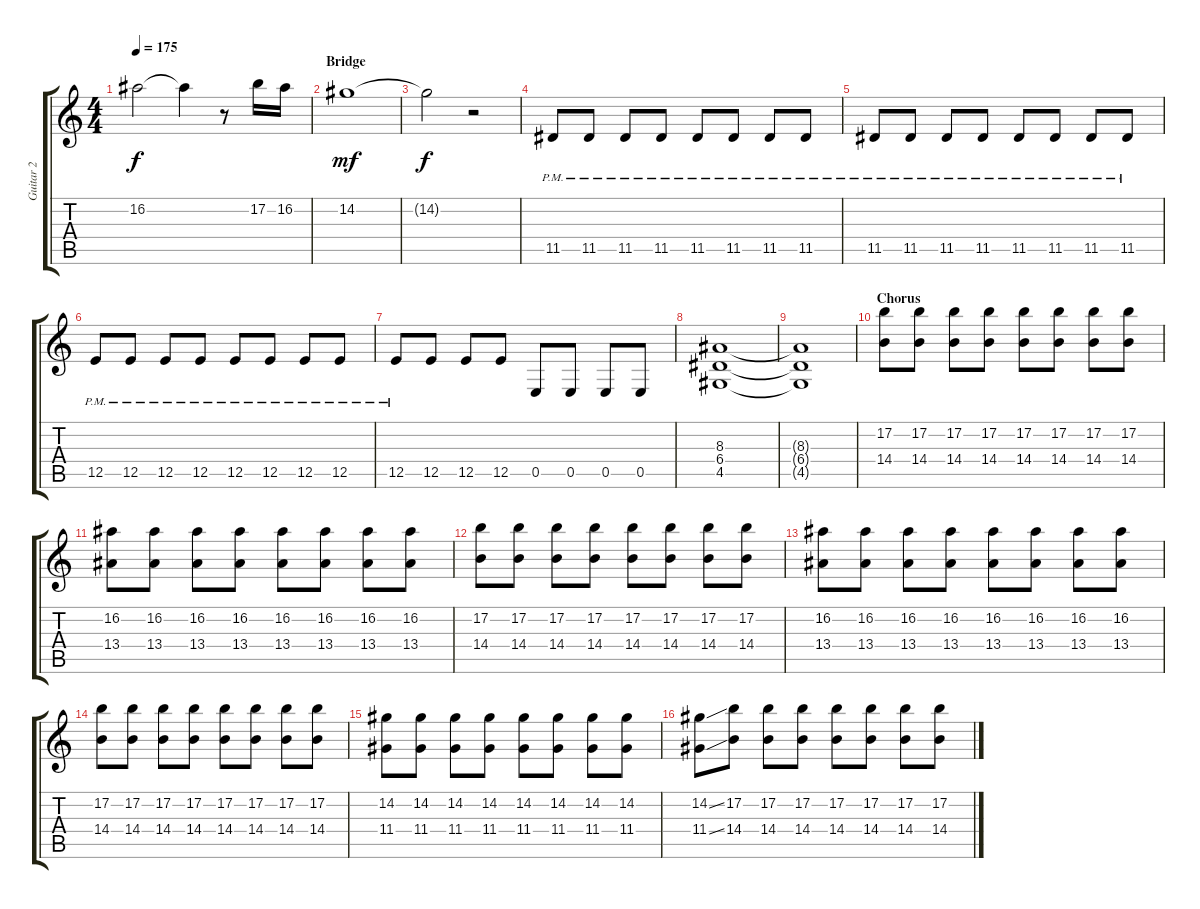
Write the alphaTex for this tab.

\track ("Guitar 2" "Guitar 2") {instrument distortionguitar}
\staff {score tabs}
\tuning (B3 Gb3 D3 A2 E2 B1) {hide}
\ts (4 4)
\tempo 175
\clef g2
\ks c
16.2.2{dy f} 16.2{t}.4 r.8 17.2.16 16.2.16 |
\section ("" "Bridge")
14.2.1{dy mf} |
14.2{t}.2{dy f} r.2 |
11.5{pm}.8 11.5{pm}.8 11.5{pm}.8 11.5{pm}.8 11.5{pm}.8 11.5{pm}.8 11.5{pm}.8 11.5{pm}.8 |
11.5{pm}.8 11.5{pm}.8 11.5{pm}.8 11.5{pm}.8 11.5{pm}.8 11.5{pm}.8 11.5{pm}.8 11.5{pm}.8 |
12.5{pm}.8 12.5{pm}.8 12.5{pm}.8 12.5{pm}.8 12.5{pm}.8 12.5{pm}.8 12.5{pm}.8 12.5{pm}.8 |
12.5{pm}.8 12.5.8 12.5.8 12.5.8 0.5.8 0.5.8 0.5.8 0.5.8 |
(8.3 6.4 4.5).1 |
(8.3{t} 6.4{t} 4.5{t}).1 |
\section ("" "Chorus")
(17.2 14.4).8{volume 6} (17.2 14.4).8 (17.2 14.4).8 (17.2 14.4).8 (17.2 14.4).8 (17.2 14.4).8 (17.2 14.4).8 (17.2 14.4).8 |
(16.2 13.4).8 (16.2 13.4).8 (16.2 13.4).8 (16.2 13.4).8 (16.2 13.4).8 (16.2 13.4).8 (16.2 13.4).8 (16.2 13.4).8 |
(17.2 14.4).8 (17.2 14.4).8 (17.2 14.4).8 (17.2 14.4).8 (17.2 14.4).8 (17.2 14.4).8 (17.2 14.4).8 (17.2 14.4).8 |
(16.2 13.4).8 (16.2 13.4).8 (16.2 13.4).8 (16.2 13.4).8 (16.2 13.4).8 (16.2 13.4).8 (16.2 13.4).8 (16.2 13.4).8 |
(17.2 14.4).8 (17.2 14.4).8 (17.2 14.4).8 (17.2 14.4).8 (17.2 14.4).8 (17.2 14.4).8 (17.2 14.4).8 (17.2 14.4).8 |
(14.2 11.4).8 (14.2 11.4).8 (14.2 11.4).8 (14.2 11.4).8 (14.2 11.4).8 (14.2 11.4).8 (14.2 11.4).8 (14.2 11.4).8 |
(14.2{ss} 11.4{ss}).8 (17.2 14.4).8 (17.2 14.4).8 (17.2 14.4).8 (17.2 14.4).8 (17.2 14.4).8 (17.2 14.4).8 (17.2 14.4).8
